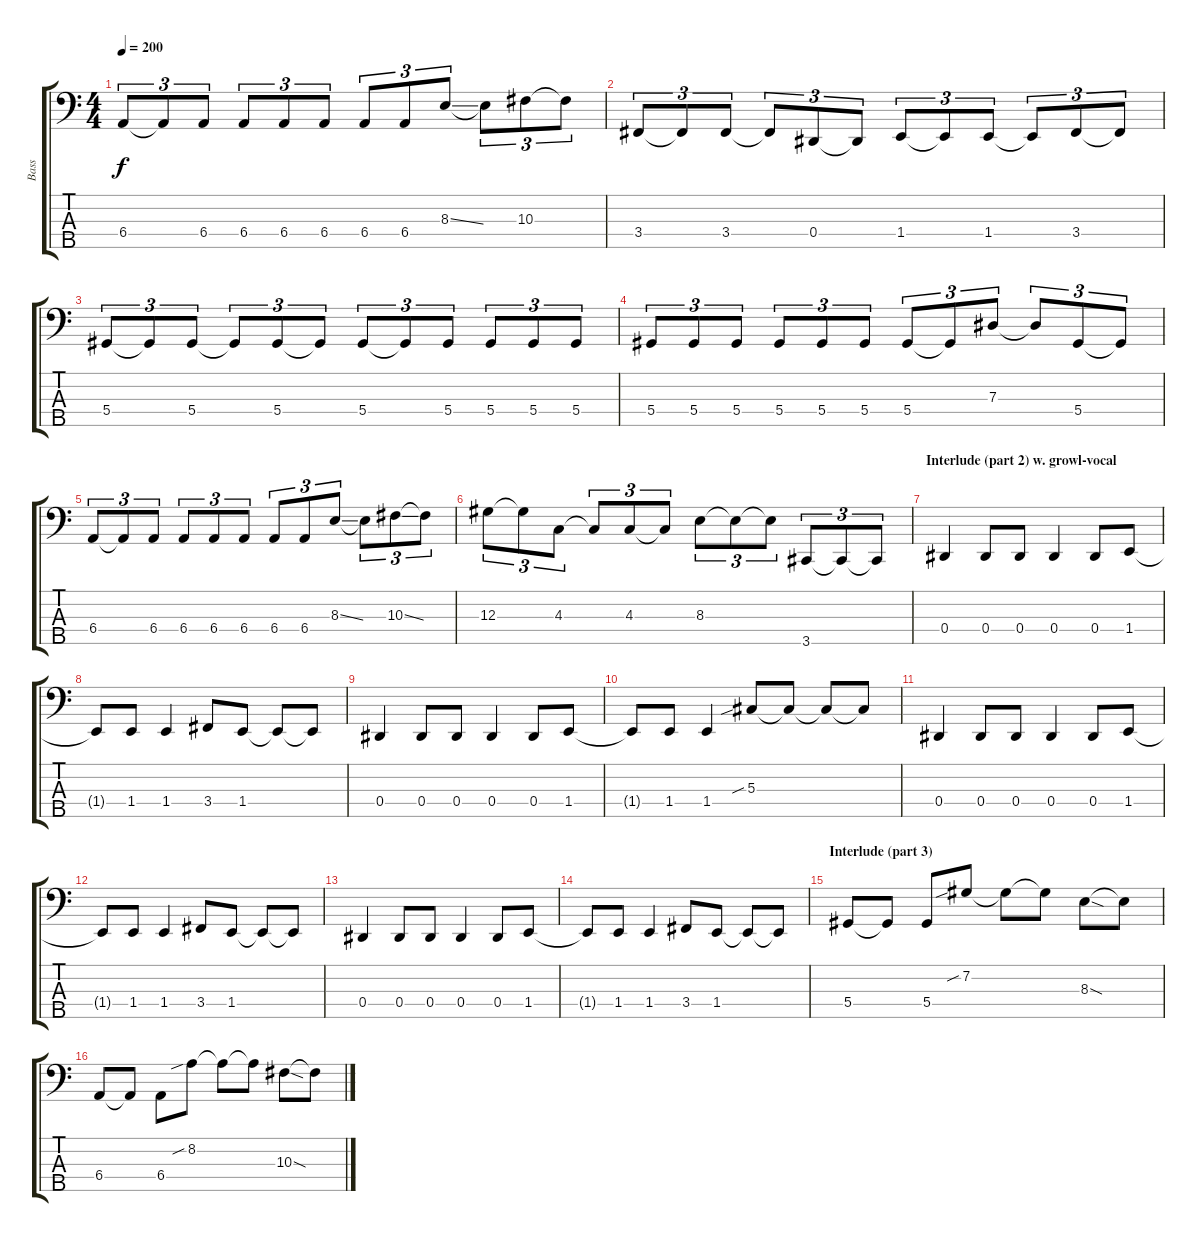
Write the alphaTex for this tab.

\track ("Bass" "Bass") {instrument electricbassfinger}
\staff {score tabs}
\tuning (Gb2 Db2 Ab1 Eb1 Bb0) {hide}
\ts (4 4)
\tempo 200
\clef f4
\ks c
6.4.8{tu (3 2) dy f} 6.4{t}.8{tu (3 2)} 6.4.8{tu (3 2)} 6.4.8{tu (3 2)} 6.4.8{tu (3 2)} 6.4.8{tu (3 2)} 6.4.8{tu (3 2)} 6.4.8{tu (3 2)} 8.3{ss}.8{tu (3 2)} 8.3{t}.8{tu (3 2)} 10.3.8{tu (3 2)} 10.3{t}.8{tu (3 2)} |
3.4.8{tu (3 2)} 3.4{t}.8{tu (3 2)} 3.4.8{tu (3 2)} 3.4{t}.8{tu (3 2)} 0.4.8{tu (3 2)} 0.4{t}.8{tu (3 2)} 1.4.8{tu (3 2)} 1.4{t}.8{tu (3 2)} 1.4.8{tu (3 2)} 1.4{t}.8{tu (3 2)} 3.4.8{tu (3 2)} 3.4{t}.8{tu (3 2)} |
5.4.8{tu (3 2)} 5.4{t}.8{tu (3 2)} 5.4.8{tu (3 2)} 5.4{t}.8{tu (3 2)} 5.4.8{tu (3 2)} 5.4{t}.8{tu (3 2)} 5.4.8{tu (3 2)} 5.4{t}.8{tu (3 2)} 5.4.8{tu (3 2)} 5.4.8{tu (3 2)} 5.4.8{tu (3 2)} 5.4.8{tu (3 2)} |
5.4.8{tu (3 2)} 5.4.8{tu (3 2)} 5.4.8{tu (3 2)} 5.4.8{tu (3 2)} 5.4.8{tu (3 2)} 5.4.8{tu (3 2)} 5.4.8{tu (3 2)} 5.4{t}.8{tu (3 2)} 7.3.8{tu (3 2)} 7.3{t}.8{tu (3 2)} 5.4.8{tu (3 2)} 5.4{t}.8{tu (3 2)} |
6.4.8{tu (3 2)} 6.4{t}.8{tu (3 2)} 6.4.8{tu (3 2)} 6.4.8{tu (3 2)} 6.4.8{tu (3 2)} 6.4.8{tu (3 2)} 6.4.8{tu (3 2)} 6.4.8{tu (3 2)} 8.3{ss}.8{tu (3 2)} 8.3{t}.8{tu (3 2)} 10.3{ss}.8{tu (3 2)} 10.3{t}.8{tu (3 2)} |
12.3.8{tu (3 2)} 12.3{t}.8{tu (3 2)} 4.3.8{tu (3 2)} 4.3{t}.8{tu (3 2)} 4.3.8{tu (3 2)} 4.3{t}.8{tu (3 2)} 8.3.8{tu (3 2)} 8.3{t}.8{tu (3 2)} 8.3{t}.8{tu (3 2)} 3.5.8{tu (3 2)} 3.5{t}.8{tu (3 2)} 3.5{t}.8{tu (3 2)} |
\section ("" "Interlude (part 2) w. growl-vocal")
0.4.4 0.4.8 0.4.8 0.4.4 0.4.8 1.4.8 |
1.4{t}.8 1.4.8 1.4.4 3.4.8 1.4.8 1.4{t}.8 1.4{t}.8 |
0.4.4 0.4.8 0.4.8 0.4.4 0.4.8 1.4.8 |
1.4{t}.8 1.4.8 1.4.4 5.3{sib}.8 5.3{t}.8 5.3{t}.8 5.3{t}.8 |
0.4.4 0.4.8 0.4.8 0.4.4 0.4.8 1.4.8 |
1.4{t}.8 1.4.8 1.4.4 3.4.8 1.4.8 1.4{t}.8 1.4{t}.8 |
0.4.4 0.4.8 0.4.8 0.4.4 0.4.8 1.4.8 |
1.4{t}.8 1.4.8 1.4.4 3.4.8 1.4.8 1.4{t}.8 1.4{t}.8 |
\section ("" "Interlude (part 3)")
5.4.8 5.4{t}.8 5.4.8 7.2{sib}.8 7.2{t}.8 7.2{t}.8 8.3{sod}.8 8.3{t}.8 |
6.4.8 6.4{t}.8 6.4.8 8.2{sib}.8 8.2{t}.8 8.2{t}.8 10.3{sod}.8 10.3{t}.8
